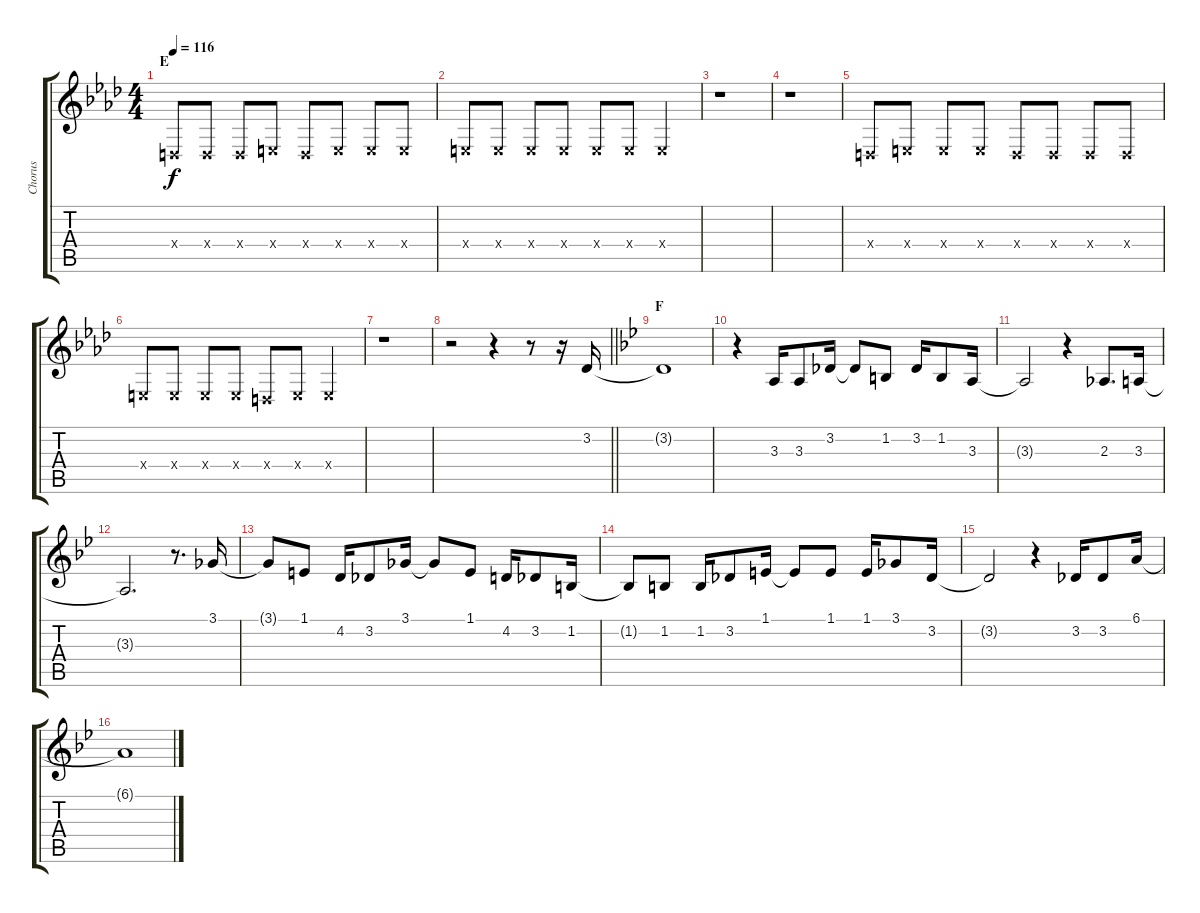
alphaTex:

\track ("Chorus" "Chorus") {instrument voiceoohs}
\staff {score tabs}
\tuning (Eb4 Bb3 Gb3 Db3 Ab2 Eb2) {hide}
\ts (4 4)
\section ("" "E")
\tempo 116
\clef g2
\ks ab
1.4{x}.8{dy f} 1.4{x}.8 1.4{x}.8 3.4{x}.8 1.4{x}.8 3.4{x}.8 3.4{x}.8 3.4{x}.8 |
3.4{x}.8 3.4{x}.8 3.4{x}.8 3.4{x}.8 3.4{x}.8 3.4{x}.8 3.4{x}.4 |
r.1 |
r.1 |
1.4{x}.8 3.4{x}.8 3.4{x}.8 3.4{x}.8 1.4{x}.8 1.4{x}.8 1.4{x}.8 1.4{x}.8 |
3.4{x}.8 3.4{x}.8 3.4{x}.8 3.4{x}.8 1.4{x}.8 3.4{x}.8 3.4{x}.4 |
r.1 |
\barLineRight lightlight
r.2 r.4 r.8 r.16 3.2.16 |
\section ("" "F")
\ks bb
3.2{t}.1 |
r.4 3.3.16 3.3.8 3.2.16 3.2{t}.8 1.2.8 3.2.16 1.2.8 3.3.16 |
3.3{t}.2 r.4 2.3.8{d} 3.3.16 |
3.3{t}.2{d} r.8{d} 3.1.16 |
3.1{t}.8 1.1.8 4.2.16 3.2.8 3.1.16 3.1{t}.8 1.1.8 4.2.16 3.2.8 1.2.16 |
1.2{t}.8 1.2.8 1.2.16 3.2.8 1.1.16 1.1{t}.8 1.1.8 1.1.16 3.1.8 3.2.16 |
3.2{t}.2 r.4 3.2.16 3.2.8 6.1.16 |
6.1{t}.1
